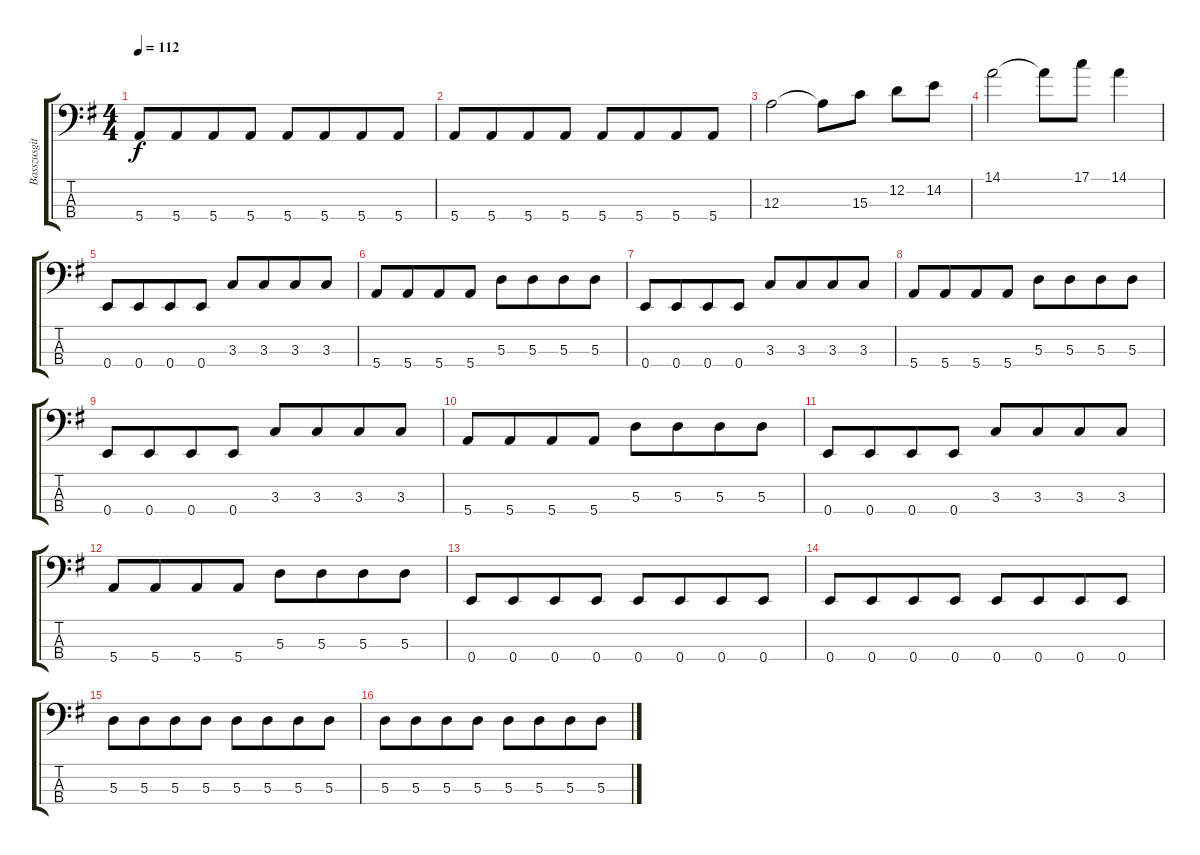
\track ("Basszusgitár (Roger Glover)" "Basszusgit") {instrument electricbassfinger}
\staff {score tabs}
\tuning (G2 D2 A1 E1) {hide}
\ts (4 4)
\tempo 112
\clef f4
\ks g
5.4.8{dy f} 5.4.8{beam merge} 5.4.8 5.4.8 5.4.8 5.4.8{beam merge} 5.4.8 5.4.8 |
5.4.8 5.4.8{beam merge} 5.4.8 5.4.8 5.4.8 5.4.8{beam merge} 5.4.8 5.4.8 |
12.3.2 12.3{t}.8 15.3.8 12.2.8 14.2.8 |
14.1.2 14.1{t}.8 17.1.8 14.1.4 |
0.4.8 0.4.8{beam merge} 0.4.8 0.4.8 3.3.8 3.3.8{beam merge} 3.3.8 3.3.8 |
5.4.8 5.4.8{beam merge} 5.4.8 5.4.8 5.3.8 5.3.8{beam merge} 5.3.8 5.3.8 |
0.4.8 0.4.8{beam merge} 0.4.8 0.4.8 3.3.8 3.3.8{beam merge} 3.3.8 3.3.8 |
5.4.8 5.4.8{beam merge} 5.4.8 5.4.8 5.3.8 5.3.8{beam merge} 5.3.8 5.3.8 |
0.4.8 0.4.8{beam merge} 0.4.8 0.4.8 3.3.8 3.3.8{beam merge} 3.3.8 3.3.8 |
5.4.8 5.4.8{beam merge} 5.4.8 5.4.8 5.3.8 5.3.8{beam merge} 5.3.8 5.3.8 |
0.4.8 0.4.8{beam merge} 0.4.8 0.4.8 3.3.8 3.3.8{beam merge} 3.3.8 3.3.8 |
5.4.8 5.4.8{beam merge} 5.4.8 5.4.8 5.3.8 5.3.8{beam merge} 5.3.8 5.3.8 |
0.4.8 0.4.8{beam merge} 0.4.8 0.4.8 0.4.8 0.4.8{beam merge} 0.4.8 0.4.8 |
0.4.8 0.4.8{beam merge} 0.4.8 0.4.8 0.4.8 0.4.8{beam merge} 0.4.8 0.4.8 |
5.3.8 5.3.8{beam merge} 5.3.8 5.3.8 5.3.8 5.3.8{beam merge} 5.3.8 5.3.8 |
5.3.8 5.3.8{beam merge} 5.3.8 5.3.8 5.3.8 5.3.8{beam merge} 5.3.8 5.3.8
